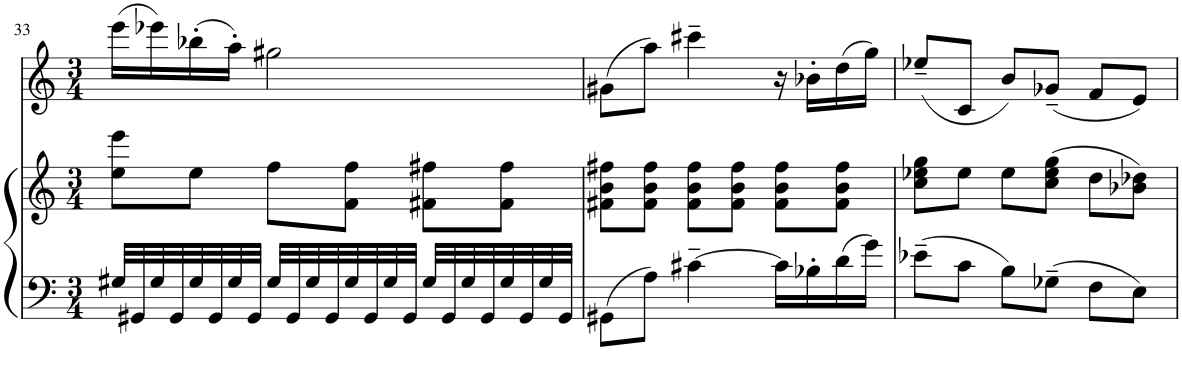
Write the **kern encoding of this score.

**kern	**kern	**kern
*part2	*part2	*part1
*staff3	*staff2	*staff1
*I"Piano	*	*I"Viola
*I'Pno	*	*I'Vla
!!LO:PB:g=z
*clefF4	*clefG2	*clefG2
*k[]	*k[]	*k[]
*M3/4	*M3/4	*M3/4
=33	=33	=33
32G#X/LLL	8ee\ 8eee\L	(16eee\LL
32GG#X/	.	.
32G#/	.	16eee-X\)
32GG#/	.	.
32G#/	8ee\J	(16bb-X'\
32GG#/	.	.
32G#/	.	16aa'\JJ)
32GG#/JJJ	.	.
32G#/LLL	8ff\L	2gg#X\
32GG#/	.	.
32G#/	.	.
32GG#/	.	.
32G#/	8f\ 8ff\J	.
32GG#/	.	.
32G#/	.	.
32GG#/JJJ	.	.
32G#/LLL	8f#X\ 8ff#X\L	.
32GG#/	.	.
32G#/	.	.
32GG#/	.	.
32G#/	8f#\ 8ff#\J	.
32GG#/	.	.
32G#/	.	.
32GG#/JJJ	.	.
=34	=34	=34
8GG#X\L	8f#X\ 8b\ 8ff#X\L	(8g#X\L
8A\J	8f#\ 8b\ 8ff#\J	8aa\J)
[4c#X~\	8f#\ 8b\ 8ff#\L	4ccc#X~\
.	8f#\ 8b\ 8ff#\J	.
16c#\LL]	8f#\ 8b\ 8ff#\L	16r
16B-X'\	.	16b-X'\LL
16d\	8f#\ 8b\ 8ff#\J	(16dd\
16g\JJ	.	16gg\JJ)
=35	=35	=35
8e-X~\L	8cc\ 8ee-X\ 8gg\L	(8ee-X~/L
8c\J	8ee-\J	8c/J
8B\L	8ee-\L	8b/L)
8G-X~\J	(8cc\ 8ee-\ 8gg\J	(8g-X~/J
8F\L	8dd\L	8f/L
8E\J	8b-X\ 8dd-X\J)	8e/J)
=	=	=
*-	*-	*-
